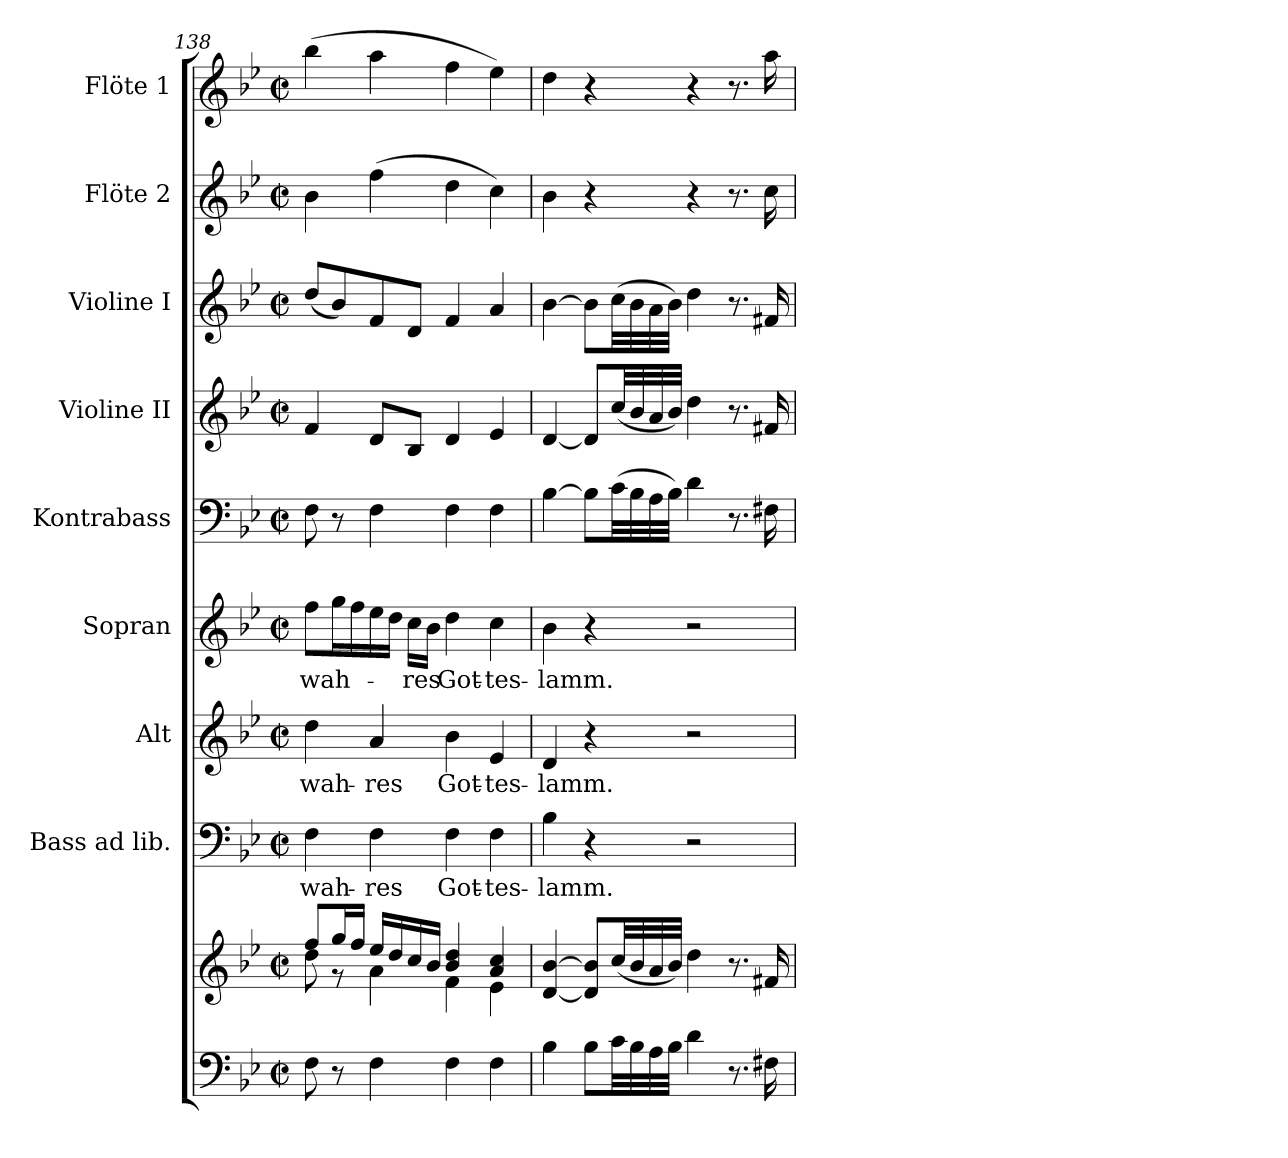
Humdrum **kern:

**kern	**kern	**kern	**text	**kern	**text	**kern	**text	**kern	**kern	**kern	**kern	**kern
*part9	*part9	*part8	*part8	*part7	*part7	*part6	*part6	*part5	*part4	*part3	*part2	*part1
*staff10	*staff9	*staff8	*staff8	*staff7	*staff7	*staff6	*staff6	*staff5	*staff4	*staff3	*staff2	*staff1
*	*	*I"Bass ad lib.	*	*I"Alt	*	*I"Sopran	*	*I"Kontrabass	*I"Violine II	*I"Violine I	*I"Flöte 2	*I"Flöte 1
*	*	*I'B.	*	*I'A.	*	*I'S.	*	*I'Kb.	*I'Vl. II	*I'Vl. I	*I'Fl. 2	*I'Fl. 1
*clefF4	*clefG2	*clefF4	*	*clefG2	*	*clefG2	*	*clefF4	*clefG2	*clefG2	*clefG2	*clefG2
*	*	*	*	*	*	*	*	*ITrd7c12	*	*	*	*
*k[b-e-]	*k[b-e-]	*k[b-e-]	*	*k[b-e-]	*	*k[b-e-]	*	*k[b-e-]	*k[b-e-]	*k[b-e-]	*k[b-e-]	*k[b-e-]
*B-:	*B-:	*B-:	*	*B-:	*	*B-:	*	*B-:	*B-:	*B-:	*B-:	*B-:
*M2/2	*M2/2	*M2/2	*	*M2/2	*	*M2/2	*	*M2/2	*M2/2	*M2/2	*M2/2	*M2/2
*met(c|)	*met(c|)	*met(c|)	*	*met(c|)	*	*met(c|)	*	*met(c|)	*met(c|)	*met(c|)	*met(c|)	*met(c|)
=138	=138	=138	=138	=138	=138	=138	=138	=138	=138	=138	=138	=138
*	*^	*	*	*	*	*	*	*	*	*	*	*
!	!	!	!	!LO:LY:b	!	!LO:LY:b	!	!LO:LY:b	!	!	!	!	!
8F\	8ff/L	8dd\	4F\	wah-	4dd\	wah-	8ff\L	wah-	8FF\	4f/	(<8dd/L	4b-\	(>4bb-\
8r	16gg/L	8r	.	.	.	.	16gg\L	.	8r	.	8b-/)	.	.
.	16ff/JJ	.	.	.	.	.	16ff\	.	.	.	.	.	.
!	!	!	!	!LO:LY:b	!	!LO:LY:b	!	!	!	!	!	!	!
4F\	16ee-/LL	4a\	4F\	-res	4a/	-res	16ee-\	.	4FF\	8d/L	8f/	(>4ff\	4aa\
.	16dd/	.	.	.	.	.	16dd\JJ	.	.	.	.	.	.
!	!	!	!	!	!	!	!	!LO:LY:b	!	!	!	!	!
.	16cc/	.	.	.	.	.	16cc\LL	-res	.	8B-/J	8d/J	.	.
.	16b-/JJ	.	.	.	.	.	16b-\JJ	.	.	.	.	.	.
!	!	!	!	!LO:LY:b	!	!LO:LY:b	!	!LO:LY:b	!	!	!	!	!
4F\	4b-/ 4dd/	4f\	4F\	Got-	4b-\	Got-	4dd\	Got-	4FF\	4d/	4f/	4dd\	4ff\
!	!	!	!	!LO:LY:b	!	!LO:LY:b	!	!LO:LY:b	!	!	!	!	!
4F\	4a/ 4cc/	4e-\	4F\	-tes-	4e-/	-tes-	4cc\	-tes-	4FF\	4e-/	4a/	4cc\)	4ee-\)
=139	=139	=139	=139	=139	=139	=139	=139	=139	=139	=139	=139	=139	=139
!	!	!	!	!LO:LY:b	!	!LO:LY:b	!	!LO:LY:b	!	!	!	!	!
*	*v	*v	*	*	*	*	*	*	*	*	*	*	*
4B-\	[4d/ [4b-/	4B-\	-lamm.	4d/	-lamm.	4b-\	-lamm.	[4BB-\	[4d/	[4b-\	4b-\	4dd\
8B-\L	8d/] 8b-/]L	4r	.	4r	.	4r	.	8BB-\L]	8d/L]	8b-\L]	4r	4r
32c\LL	(<32cc/LL	.	.	.	.	.	.	(>32C\LL	(<32cc/LL	(>32cc\LL	.	.
32B-\	32b-/	.	.	.	.	.	.	32BB-\	32b-/	32b-\	.	.
32A\	32a/	.	.	.	.	.	.	32AA\	32a/	32a\	.	.
32B-\JJJ	32b-/JJJ)	.	.	.	.	.	.	32BB-\JJJ)	32b-/JJJ)	32b-\JJJ)	.	.
4d\	4dd\	2r	.	2r	.	2r	.	4D\	4dd\	4dd\	4r	4r
8.r	8.r	.	.	.	.	.	.	8.r	8.r	8.r	8.r	8.r
16F#X\	16f#X/	.	.	.	.	.	.	16FF#X\	16f#X/	16f#X/	16cc\	16aa\
=	=	=	=	=	=	=	=	=	=	=	=	=
*-	*-	*-	*-	*-	*-	*-	*-	*-	*-	*-	*-	*-
